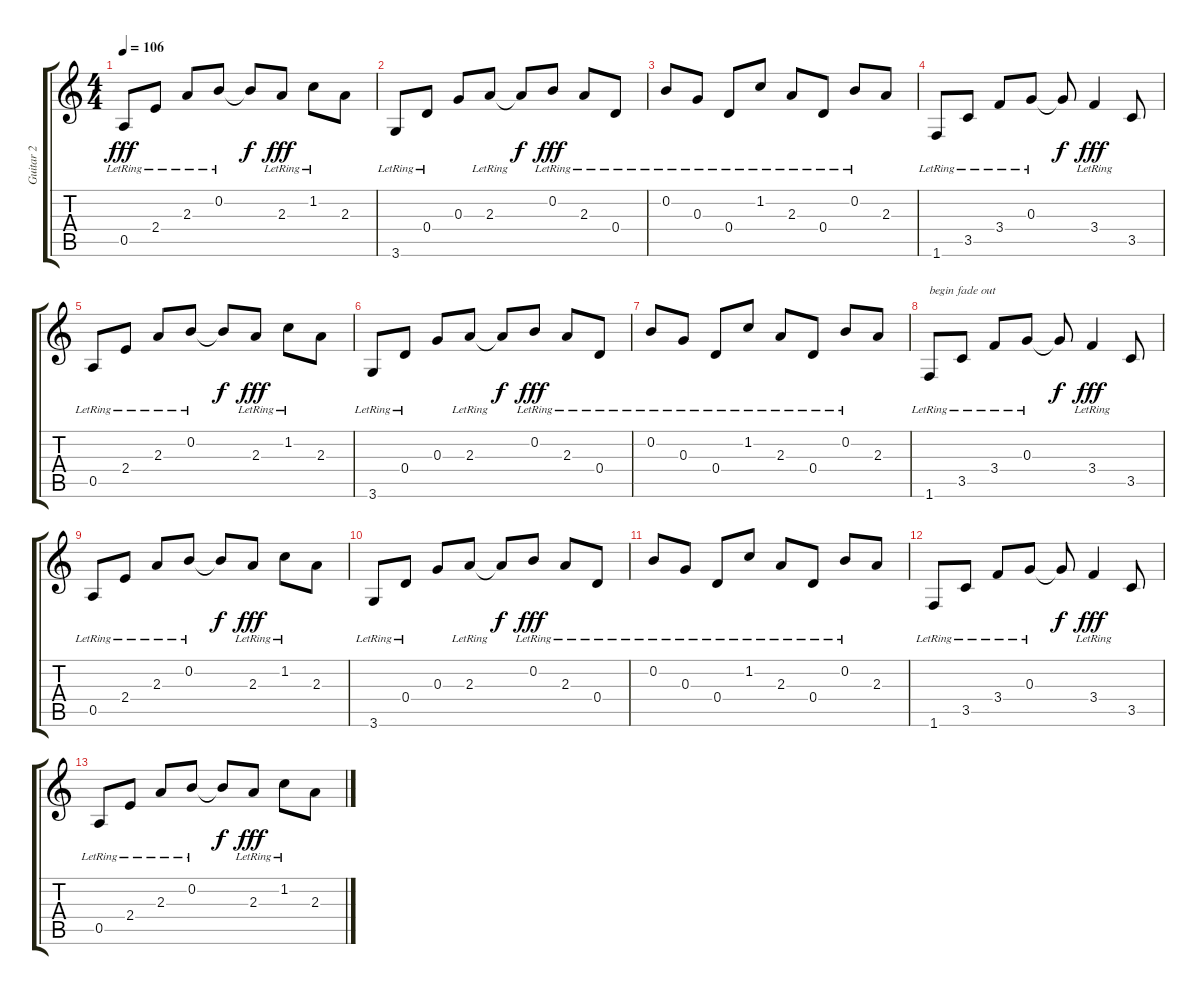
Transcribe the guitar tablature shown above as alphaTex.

\track ("Guitar 2" "Guitar 2") {instrument acousticguitarsteel}
\staff {score tabs}
\tuning (E4 B3 G3 D3 A2 E2) {hide}
\ts (4 4)
\tempo 106
\clef g2
\ks c
0.5{lr}.8{dy fff} 2.4{lr}.8 2.3{lr}.8 0.2{lr}.8 0.2{t}.8{dy f} 2.3{lr}.8{dy fff} 1.2{lr}.8 2.3.8 |
3.6{lr}.8 0.4{lr}.8 0.3.8 2.3{lr}.8 2.3{t}.8{dy f} 0.2{lr}.8{dy fff} 2.3{lr}.8 0.4{lr}.8 |
0.2{lr}.8 0.3{lr}.8 0.4{lr}.8 1.2{lr}.8 2.3{lr}.8 0.4{lr}.8 0.2{lr}.8 2.3.8 |
1.6{lr}.8 3.5{lr}.8 3.4{lr}.8 0.3{lr}.8 0.3{t}.8{dy f} 3.4{lr}.4{dy fff} 3.5.8 |
0.5{lr}.8 2.4{lr}.8 2.3{lr}.8 0.2{lr}.8 0.2{t}.8{dy f} 2.3{lr}.8{dy fff} 1.2{lr}.8 2.3.8 |
3.6{lr}.8 0.4{lr}.8 0.3.8 2.3{lr}.8 2.3{t}.8{dy f} 0.2{lr}.8{dy fff} 2.3{lr}.8 0.4{lr}.8 |
0.2{lr}.8 0.3{lr}.8 0.4{lr}.8 1.2{lr}.8 2.3{lr}.8 0.4{lr}.8 0.2{lr}.8 2.3.8 |
1.6{lr}.8{txt "begin fade out" volume 8} 3.5{lr}.8 3.4{lr}.8 0.3{lr}.8 0.3{t}.8{dy f} 3.4{lr}.4{dy fff} 3.5.8 |
0.5{lr}.8 2.4{lr}.8 2.3{lr}.8 0.2{lr}.8 0.2{t}.8{dy f} 2.3{lr}.8{dy fff} 1.2{lr}.8 2.3.8 |
3.6{lr}.8 0.4{lr}.8 0.3.8 2.3{lr}.8 2.3{t}.8{dy f} 0.2{lr}.8{dy fff} 2.3{lr}.8 0.4{lr}.8 |
0.2{lr}.8{volume 0} 0.3{lr}.8 0.4{lr}.8 1.2{lr}.8 2.3{lr}.8 0.4{lr}.8 0.2{lr}.8 2.3.8 |
1.6{lr}.8 3.5{lr}.8 3.4{lr}.8 0.3{lr}.8 0.3{t}.8{dy f} 3.4{lr}.4{dy fff} 3.5.8 |
0.5{lr}.8 2.4{lr}.8 2.3{lr}.8 0.2{lr}.8 0.2{t}.8{dy f} 2.3{lr}.8{dy fff} 1.2{lr}.8 2.3.8
